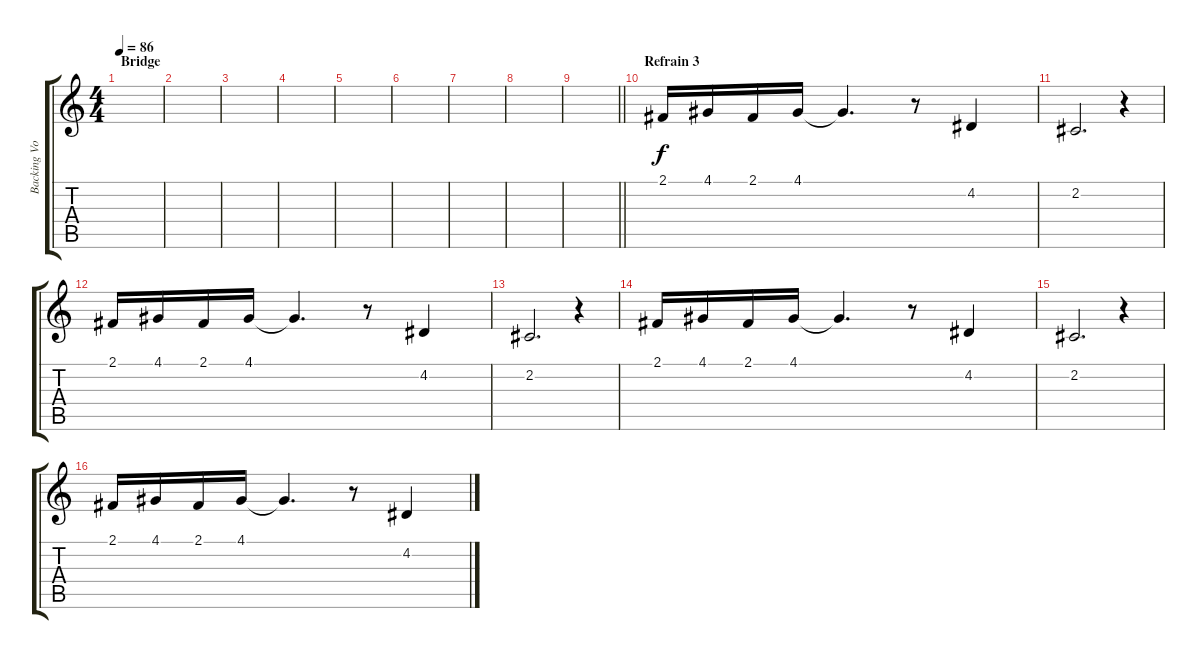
\track ("Backing Vocals" "Backing Vo") {instrument panflute}
\staff {score tabs}
\tuning (E4 B3 G3 D3 A2 E2) {hide}
\ts (4 4)
\section ("" "Bridge")
\tempo 86
\clef g2
\ks c
|
|
|
|
|
|
|
|
\barLineRight lightlight
|
\section ("" "Refrain 3")
2.1.16 4.1.16 2.1.16 4.1.16 4.1{t}.4{d} r.8 4.2.4 |
2.2.2{d} r.4 |
2.1.16 4.1.16 2.1.16 4.1.16 4.1{t}.4{d} r.8 4.2.4 |
2.2.2{d} r.4 |
2.1.16 4.1.16 2.1.16 4.1.16 4.1{t}.4{d} r.8 4.2.4 |
2.2.2{d} r.4 |
2.1.16 4.1.16 2.1.16 4.1.16 4.1{t}.4{d} r.8 4.2.4
